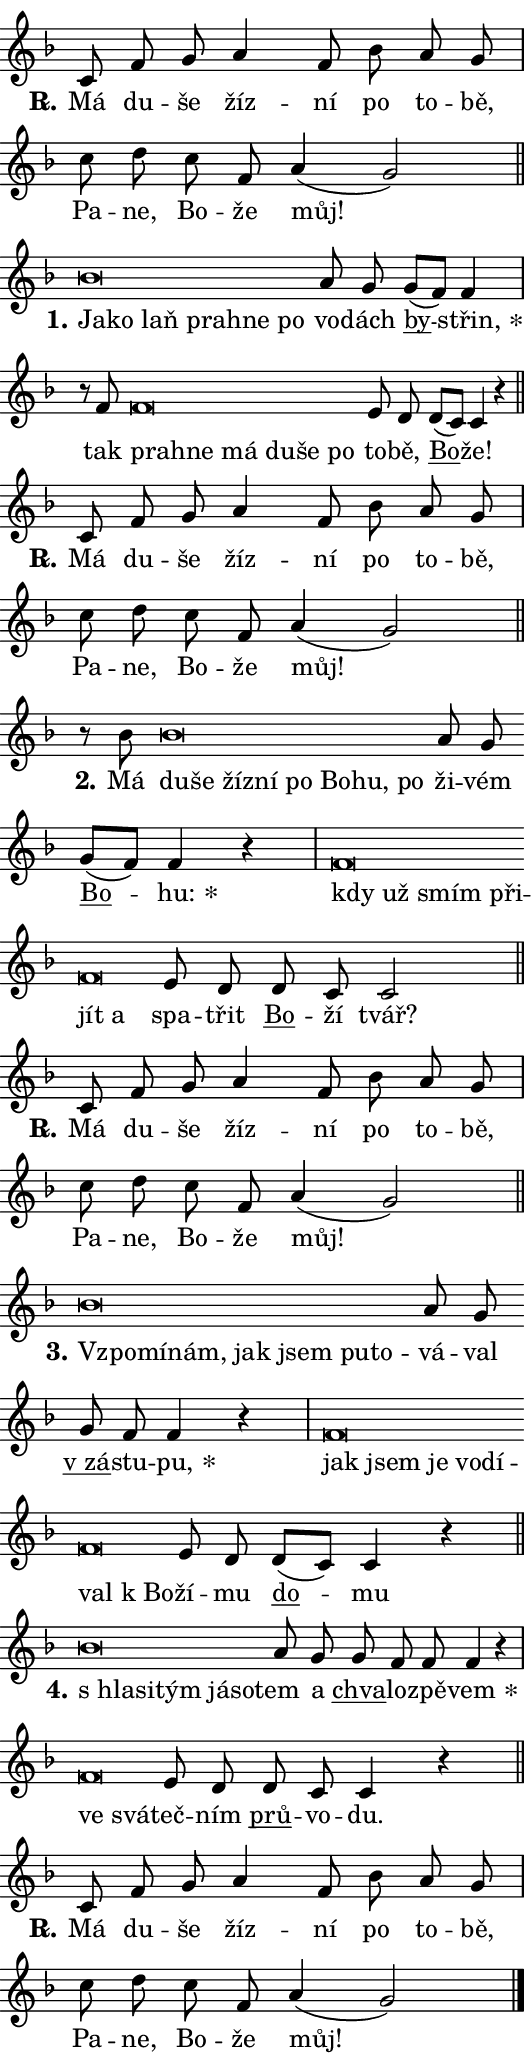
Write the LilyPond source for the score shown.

\version "2.24.0"
\header { tagline = "" }
\paper {
  indent = 0\cm
  top-margin = 0\cm
  right-margin = 0.13\cm % to fit lyric hyphens
  bottom-margin = 0\cm
  left-margin = 0\cm
  paper-width = 9\cm
  page-breaking = #ly:one-page-breaking
  system-system-spacing.basic-distance = #11
  score-system-spacing.basic-distance = #11
  ragged-last = ##f
}


%% Author: Thomas Morley
%% https://lists.gnu.org/archive/html/lilypond-user/2020-05/msg00002.html
#(define (line-position grob)
"Returns position of @var[grob} in current system:
   @code{'start}, if at first time-step
   @code{'end}, if at last time-step
   @code{'middle} otherwise
"
  (let* ((col (ly:item-get-column grob))
         (ln (ly:grob-object col 'left-neighbor))
         (rn (ly:grob-object col 'right-neighbor))
         (col-to-check-left (if (ly:grob? ln) ln col))
         (col-to-check-right (if (ly:grob? rn) rn col))
         (break-dir-left
           (and
             (ly:grob-property col-to-check-left 'non-musical #f)
             (ly:item-break-dir col-to-check-left)))
         (break-dir-right
           (and
             (ly:grob-property col-to-check-right 'non-musical #f)
             (ly:item-break-dir col-to-check-right))))
        (cond ((eqv? 1 break-dir-left) 'start)
              ((eqv? -1 break-dir-right) 'end)
              (else 'middle))))

#(define (tranparent-at-line-position vctor)
  (lambda (grob)
  "Relying on @code{line-position} select the relevant enry from @var{vctor}.
Used to determine transparency,"
    (case (line-position grob)
      ((end) (not (vector-ref vctor 0)))
      ((middle) (not (vector-ref vctor 1)))
      ((start) (not (vector-ref vctor 2))))))

noteHeadBreakVisibility =
#(define-music-function (break-visibility)(vector?)
"Makes @code{NoteHead}s transparent relying on @var{break-visibility}"
#{
  \override NoteHead.transparent =
    #(tranparent-at-line-position break-visibility)
#})

#(define delete-ledgers-for-transparent-note-heads
  (lambda (grob)
    "Reads whether a @code{NoteHead} is transparent.
If so this @code{NoteHead} is removed from @code{'note-heads} from
@var{grob}, which is supposed to be @code{LedgerLineSpanner}.
As a result ledgers are not printed for this @code{NoteHead}"
    (let* ((nhds-array (ly:grob-object grob 'note-heads))
           (nhds-list
             (if (ly:grob-array? nhds-array)
                 (ly:grob-array->list nhds-array)
                 '()))
           ;; Relies on the transparent-property being done before
           ;; Staff.LedgerLineSpanner.after-line-breaking is executed.
           ;; This is fragile ...
           (to-keep
             (remove
               (lambda (nhd)
                 (ly:grob-property nhd 'transparent #f))
               nhds-list)))
      ;; TODO find a better method to iterate over grob-arrays, similiar
      ;; to filter/remove etc for lists
      ;; For now rebuilt from scratch
      (set! (ly:grob-object grob 'note-heads)  '())
      (for-each
        (lambda (nhd)
          (ly:pointer-group-interface::add-grob grob 'note-heads nhd))
        to-keep))))

squashNotes = {
  \override NoteHead.X-extent = #'(-0.2 . 0.2)
  \override NoteHead.Y-extent = #'(-0.75 . 0)
  \override NoteHead.stencil =
    #(lambda (grob)
       (let ((pos (ly:grob-property grob 'staff-position)))
         (begin
           (if (< pos -7) (display "ERROR: Lower brevis then expected\n") (display ""))
           (if (<= pos -6) ly:text-interface::print ly:note-head::print))))
}
unSquashNotes = {
  \revert NoteHead.X-extent
  \revert NoteHead.Y-extent
  \revert NoteHead.stencil
}

hideNotes = \noteHeadBreakVisibility #begin-of-line-visible
unHideNotes = \noteHeadBreakVisibility #all-visible

% work-around for resetting accidentals
% https://lilypond.org/doc/v2.23/Documentation/notation/displaying-rhythms#unmetered-music
cadenzaMeasure = {
  \cadenzaOff
  \partial 1024 s1024
  \cadenzaOn
}

#(define-markup-command (accent layout props text) (markup?)
  "Underline accented syllable"
  (interpret-markup layout props
    #{\markup \override #'(offset . 4.3) \underline { #text }#}))

responsum = \markup \concat {
  "R" \hspace #-1.05 \path #0.1 #'((moveto 0 0.07) (lineto 0.9 0.8)) \hspace #0.05 "."
}

spaceSize = #0.6828661417322834 % exact space size for TeX Gyre Schola

\layout {
  \context {
    \Staff
    \remove "Time_signature_engraver"
    \override LedgerLineSpanner.after-line-breaking = #delete-ledgers-for-transparent-note-heads
  }
  \context {
    \Lyrics {
      \override LyricSpace.minimum-distance = \spaceSize
      \override LyricText.font-name = #"TeX Gyre Schola"
      \override LyricText.font-size = 1
      \override StanzaNumber.font-name = #"TeX Gyre Schola Bold"
      \override StanzaNumber.font-size = 1
    }
  }
  \context {
    \Score 
    \override NoteHead.text =
      #(lambda (grob) 
        (let ((pos (ly:grob-property grob 'staff-position)))
          #{\markup {
            \combine
              \halign #-0.55 \raise #(if (= pos -6) 0 0.5) \override #'(thickness . 2) \draw-line #'(3.2 . 0)
              \musicglyph "noteheads.sM1"
          }#}))
  }
}

% magnetic-lyrics.ily
%
%   written by
%     Jean Abou Samra <jean@abou-samra.fr>
%     Werner Lemberg <wl@gnu.org>
%
%   adapted by
%     Jiri Hon <jiri.hon@gmail.com>
%
% Version 2022-Apr-15

% https://www.mail-archive.com/lilypond-user@gnu.org/msg149350.html

#(define (Left_hyphen_pointer_engraver context)
   "Collect syllable-hyphen-syllable occurrences in lyrics and store
them in properties.  This engraver only looks to the left.  For
example, if the lyrics input is @code{foo -- bar}, it does the
following.

@itemize @bullet
@item
Set the @code{text} property of the @code{LyricHyphen} grob between
@q{foo} and @q{bar} to @code{foo}.

@item
Set the @code{left-hyphen} property of the @code{LyricText} grob with
text @q{foo} to the @code{LyricHyphen} grob between @q{foo} and
@q{bar}.
@end itemize

Use this auxiliary engraver in combination with the
@code{lyric-@/text::@/apply-@/magnetic-@/offset!} hook."
   (let ((hyphen #f)
         (text #f))
     (make-engraver
      (acknowledgers
       ((lyric-syllable-interface engraver grob source-engraver)
        (set! text grob)))
      (end-acknowledgers
       ((lyric-hyphen-interface engraver grob source-engraver)
        ;(when (not (grob::has-interface grob 'lyric-space-interface))
          (set! hyphen grob)));)
      ((stop-translation-timestep engraver)
       (when (and text hyphen)
         (ly:grob-set-object! text 'left-hyphen hyphen))
       (set! text #f)
       (set! hyphen #f)))))

#(define (lyric-text::apply-magnetic-offset! grob)
   "If the space between two syllables is less than the value in
property @code{LyricText@/.details@/.squash-threshold}, move the right
syllable to the left so that it gets concatenated with the left
syllable.

Use this function as a hook for
@code{LyricText@/.after-@/line-@/breaking} if the
@code{Left_@/hyphen_@/pointer_@/engraver} is active."
   (let ((hyphen (ly:grob-object grob 'left-hyphen #f)))
     (when hyphen
       (let ((left-text (ly:spanner-bound hyphen LEFT)))
         (when (grob::has-interface left-text 'lyric-syllable-interface)
           (let* ((common (ly:grob-common-refpoint grob left-text X))
                  (this-x-ext (ly:grob-extent grob common X))
                  (left-x-ext
                   (begin
                     ;; Trigger magnetism for left-text.
                     (ly:grob-property left-text 'after-line-breaking)
                     (ly:grob-extent left-text common X)))
                  ;; `delta` is the gap width between two syllables.
                  (delta (- (interval-start this-x-ext)
                            (interval-end left-x-ext)))
                  (details (ly:grob-property grob 'details))
                  (threshold (assoc-get 'squash-threshold details 0.2)))
             (when (< delta threshold)
               (let* (;; We have to manipulate the input text so that
                      ;; ligatures crossing syllable boundaries are not
                      ;; disabled.  For languages based on the Latin
                      ;; script this is essentially a beautification.
                      ;; However, for non-Western scripts it can be a
                      ;; necessity.
                      (lt (ly:grob-property left-text 'text))
                      (rt (ly:grob-property grob 'text))
                      (is-space (grob::has-interface hyphen 'lyric-space-interface))
                      (space (if is-space " " ""))
                      (extra-delta (if is-space spaceSize 0))
                      ;; Append new syllable.
                      (ltrt-space (if (and (string? lt) (string? rt))
                                (string-append lt space rt)
                                (make-concat-markup (list lt space rt))))
                      ;; Right-align `ltrt` to the right side.
                      (ltrt-space-markup (grob-interpret-markup
                               grob
                               (make-translate-markup
                                (cons (interval-length this-x-ext) 0)
                                (make-right-align-markup ltrt-space)))))
                 (begin
                   ;; Don't print `left-text`.
                   (ly:grob-set-property! left-text 'stencil #f)
                   ;; Set text and stencil (which holds all collected
                   ;; syllables so far) and shift it to the left.
                   (ly:grob-set-property! grob 'text ltrt-space)
                   (ly:grob-set-property! grob 'stencil ltrt-space-markup)
                   (ly:grob-translate-axis! grob (- (- delta extra-delta)) X))))))))))


#(define (lyric-hyphen::displace-bounds-first grob)
   ;; Make very sure this callback isn't triggered too early.
   (let ((left (ly:spanner-bound grob LEFT))
         (right (ly:spanner-bound grob RIGHT)))
     (ly:grob-property left 'after-line-breaking)
     (ly:grob-property right 'after-line-breaking)
     (ly:lyric-hyphen::print grob)))

squashThreshold = #0.4

\layout {
  \context {
    \Lyrics
    \consists #Left_hyphen_pointer_engraver
    \override LyricText.after-line-breaking =
      #lyric-text::apply-magnetic-offset!
    \override LyricHyphen.stencil = #lyric-hyphen::displace-bounds-first
    \override LyricText.details.squash-threshold = \squashThreshold
    \override LyricHyphen.minimum-distance = 0
    \override LyricHyphen.minimum-length = \squashThreshold
  }
}

squashText = \override LyricText.details.squash-threshold = 9999
unSquashText = \override LyricText.details.squash-threshold = \squashThreshold

leftText = \override LyricText.self-alignment-X = #LEFT
unLeftText = \revert LyricText.self-alignment-X

starOffset = #(lambda (grob) 
                (let ((x_offset (ly:self-alignment-interface::aligned-on-x-parent grob)))
                  (if (= x_offset 0) 0 (+ x_offset 1.2))))

star = #(define-music-function (syllable)(string?)
"Append star separator at the end of a syllable"
#{
  \once \override LyricText.X-offset = #starOffset
  \lyricmode { \markup {
    #syllable
    \override #'((font-name . "TeX Gyre Schola Bold")) \hspace #0.2 \lower #0.65 \larger "*"
  } }
#})

starAccent = #(define-music-function (syllable)(string?)
"Append star separator at the end of a syllable and make accent"
#{
  \once \override LyricText.X-offset = #starOffset
  \lyricmode { \markup {
    \accent #syllable
    \override #'((font-name . "TeX Gyre Schola Bold")) \hspace #0.2 \lower #0.65 \larger "*"
  } }
#})

breath = #(define-music-function (syllable)(string?)
"Append breathing indicator at the end of a syllable"
#{
  \lyricmode { \markup { #syllable "+" } }
#})

optionalBreath = #(define-music-function (syllable)(string?)
"Append optional breathing indicator at the end of a syllable"
#{
  \lyricmode { \markup { #syllable "(+)" } }
#})


\score {
    <<
        \new Voice = "melody" { \cadenzaOn \key f \major \relative { c'8 f g a4 f8 bes a g \cadenzaMeasure \bar "|" c d \bar "" c f, \bar "" a4( g2) \cadenzaMeasure \bar "||" \break } }
        \new Lyrics \lyricsto "melody" { \lyricmode { \set stanza = \responsum
Má du -- še žíz -- ní po to -- bě, Pa -- ne, Bo -- že můj! } }
    >>
    \layout {}
}

\score {
    <<
        \new Voice = "melody" { \cadenzaOn \key f \major \relative { \squashNotes bes'\breve*1/16 \hideNotes \breve*1/16 \bar "" \breve*1/16 \bar "" \breve*1/16 \bar "" \breve*1/16 \breve*1/16 \bar "" \unHideNotes \unSquashNotes a8 g \bar "" g[( f)] f4 \cadenzaMeasure \bar "|" r8 f8 \squashNotes f\breve*1/16 \hideNotes \breve*1/16 \bar "" \breve*1/16 \bar "" \breve*1/16 \bar "" \breve*1/16 \breve*1/16 \bar "" \unHideNotes \unSquashNotes e8 d \bar "" d[( c)] c4 r \cadenzaMeasure \bar "||" \break } }
        \new Lyrics \lyricsto "melody" { \lyricmode { \set stanza = "1."
\leftText Ja -- \squashText ko laň pra -- hne po \unLeftText \unSquashText vo -- dách \markup \accent by -- \star střin, tak \leftText pra -- \squashText hne má du -- še po \unLeftText \unSquashText to -- bě, \markup \accent Bo -- že! } }
    >>
    \layout {}
}

\score {
    <<
        \new Voice = "melody" { \cadenzaOn \key f \major \relative { c'8 f g a4 f8 bes a g \cadenzaMeasure \bar "|" c d \bar "" c f, \bar "" a4( g2) \cadenzaMeasure \bar "||" \break } }
        \new Lyrics \lyricsto "melody" { \lyricmode { \set stanza = \responsum
Má du -- še žíz -- ní po to -- bě, Pa -- ne, Bo -- že můj! } }
    >>
    \layout {}
}

\score {
    <<
        \new Voice = "melody" { \cadenzaOn \key f \major \relative { r8 bes'8 \squashNotes bes\breve*1/16 \hideNotes \breve*1/16 \bar "" \breve*1/16 \bar "" \breve*1/16 \bar "" \breve*1/16 \bar "" \breve*1/16 \bar "" \breve*1/16 \breve*1/16 \bar "" \unHideNotes \unSquashNotes a8 g \bar "" g[( f)] f4 r \cadenzaMeasure \bar "|" \squashNotes f\breve*1/16 \hideNotes \breve*1/16 \bar "" \breve*1/16 \bar "" \breve*1/16 \bar "" \breve*1/16 \breve*1/16 \bar "" \unHideNotes \unSquashNotes e8 d \bar "" d c c2 \cadenzaMeasure \bar "||" \break } }
        \new Lyrics \lyricsto "melody" { \lyricmode { \set stanza = "2."
Má \leftText du -- \squashText še žíz -- ní po Bo -- hu, po \unLeftText \unSquashText ži -- vém \markup \accent Bo -- \star hu: \leftText kdy \squashText už smím při -- jít a \unLeftText \unSquashText spa -- třit \markup \accent Bo -- ží tvář? } }
    >>
    \layout {}
}

\score {
    <<
        \new Voice = "melody" { \cadenzaOn \key f \major \relative { c'8 f g a4 f8 bes a g \cadenzaMeasure \bar "|" c d \bar "" c f, \bar "" a4( g2) \cadenzaMeasure \bar "||" \break } }
        \new Lyrics \lyricsto "melody" { \lyricmode { \set stanza = \responsum
Má du -- še žíz -- ní po to -- bě, Pa -- ne, Bo -- že můj! } }
    >>
    \layout {}
}

\score {
    <<
        \new Voice = "melody" { \cadenzaOn \key f \major \relative { \squashNotes bes'\breve*1/16 \hideNotes \breve*1/16 \bar "" \breve*1/16 \bar "" \breve*1/16 \bar "" \breve*1/16 \bar "" \breve*1/16 \breve*1/16 \bar "" \unHideNotes \unSquashNotes a8 g \bar "" g f f4 r \cadenzaMeasure \bar "|" \squashNotes f\breve*1/16 \hideNotes \breve*1/16 \bar "" \breve*1/16 \bar "" \breve*1/16 \bar "" \breve*1/16 \bar "" \breve*1/16 \breve*1/16 \bar "" \unHideNotes \unSquashNotes e8 d \bar "" d[( c)] c4 r \cadenzaMeasure \bar "||" \break } }
        \new Lyrics \lyricsto "melody" { \lyricmode { \set stanza = "3."
\leftText Vzpo -- \squashText mí -- nám, jak jsem pu -- to -- \unLeftText \unSquashText vá -- val \markup \accent "v zá" -- stu -- \star pu, \leftText jak \squashText jsem je vo -- dí -- val "k Bo" -- \unLeftText \unSquashText ží -- mu \markup \accent do -- mu } }
    >>
    \layout {}
}

\score {
    <<
        \new Voice = "melody" { \cadenzaOn \key f \major \relative { \squashNotes bes'\breve*1/16 \hideNotes \breve*1/16 \bar "" \breve*1/16 \bar "" \breve*1/16 \breve*1/16 \bar "" \unHideNotes \unSquashNotes a8 g \bar "" g f f f4 r \cadenzaMeasure \bar "|" \squashNotes f\breve*1/16 \hideNotes \breve*1/16 \bar "" \unHideNotes \unSquashNotes e8 d \bar "" d c c4 r \cadenzaMeasure \bar "||" \break } }
        \new Lyrics \lyricsto "melody" { \lyricmode { \set stanza = "4."
\leftText "s hla" -- \squashText si -- tým já -- so -- \unLeftText \unSquashText tem a \markup \accent chva -- lo -- zpě -- \star vem \leftText ve \squashText svá -- \unLeftText \unSquashText teč -- ním \markup \accent prů -- vo -- du. } }
    >>
    \layout {}
}

\score {
    <<
        \new Voice = "melody" { \cadenzaOn \key f \major \relative { c'8 f g a4 f8 bes a g \cadenzaMeasure \bar "|" c d \bar "" c f, \bar "" a4( g2) \cadenzaMeasure \bar "||" \break } \bar "|." }
        \new Lyrics \lyricsto "melody" { \lyricmode { \set stanza = \responsum
Má du -- še žíz -- ní po to -- bě, Pa -- ne, Bo -- že můj! } }
    >>
    \layout {}
}
